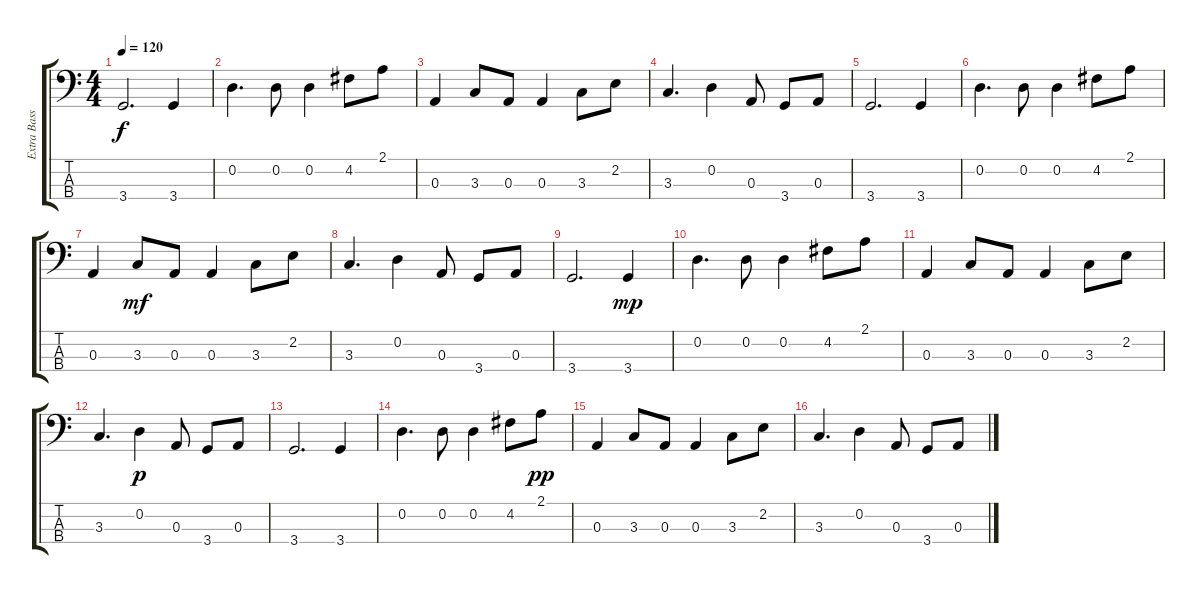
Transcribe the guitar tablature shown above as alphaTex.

\track ("Extra Bass" "Extra Bass") {instrument fretlessbass}
\staff {score tabs}
\tuning (G2 D2 A1 E1) {hide}
\ts (4 4)
\tempo 120
\clef f4
\ks c
3.4.2{d dy f} 3.4.4 |
0.2.4{d} 0.2.8 0.2.4 4.2.8 2.1.8 |
0.3.4 3.3.8 0.3.8 0.3.4 3.3.8 2.2.8 |
3.3.4{d} 0.2.4 0.3.8 3.4.8 0.3.8 |
3.4.2{d} 3.4.4 |
0.2.4{d} 0.2.8 0.2.4 4.2.8 2.1.8 |
0.3.4 3.3.8{dy mf} 0.3.8 0.3.4 3.3.8 2.2.8 |
3.3.4{d} 0.2.4 0.3.8 3.4.8 0.3.8 |
3.4.2{d} 3.4.4{dy mp} |
0.2.4{d} 0.2.8 0.2.4 4.2.8 2.1.8 |
0.3.4 3.3.8 0.3.8 0.3.4 3.3.8 2.2.8 |
3.3.4{d} 0.2.4{dy p} 0.3.8 3.4.8 0.3.8 |
3.4.2{d} 3.4.4 |
0.2.4{d} 0.2.8 0.2.4 4.2.8 2.1.8{dy pp} |
0.3.4 3.3.8 0.3.8 0.3.4 3.3.8 2.2.8 |
3.3.4{d} 0.2.4 0.3.8 3.4.8 0.3.8
